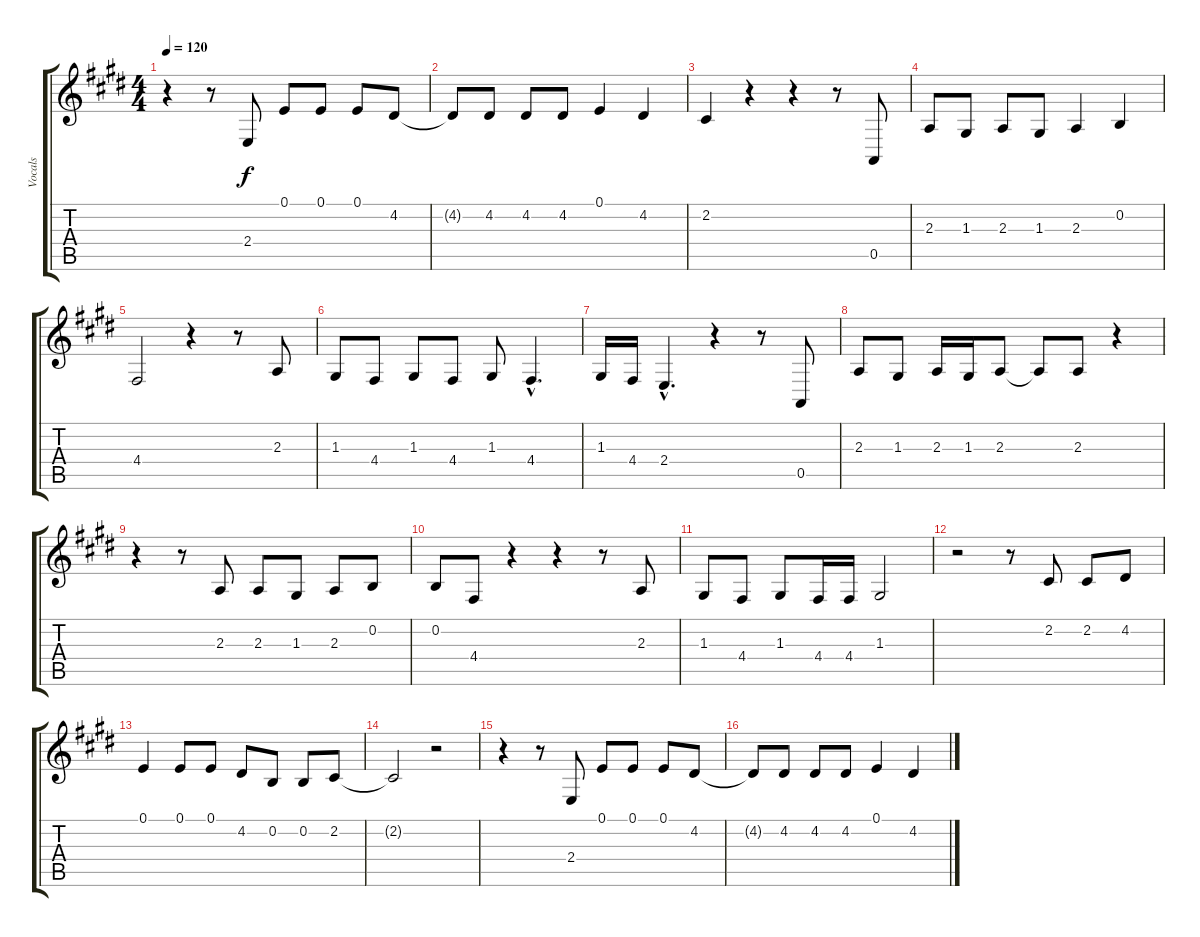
\track ("Vocals" "Vocals") {instrument lead6voice}
\staff {score tabs}
\tuning (E4 B3 G3 D3 A2 E2) {hide}
\ts (4 4)
\tempo 120
\clef g2
\ks e
r.4{dy f} r.8 2.4.8 0.1.8 0.1.8 0.1.8 4.2.8 |
4.2{t}.8 4.2.8 4.2.8 4.2.8 0.1.4 4.2.4 |
2.2.4 r.4 r.4 r.8 0.5.8 |
2.3.8 1.3.8 2.3.8 1.3.8 2.3.4 0.2.4 |
4.4.2 r.4 r.8 2.3.8 |
1.3.8 4.4.8 1.3.8 4.4.8 1.3.8 4.4{hac}.4{d} |
1.3.16 4.4.16 2.4{hac}.4{d} r.4 r.8 0.5.8 |
2.3.8 1.3.8 2.3.16 1.3.16 2.3.8 2.3{t}.8 2.3.8 r.4 |
r.4 r.8 2.3.8 2.3.8 1.3.8 2.3.8 0.2.8 |
0.2.8 4.4.8 r.4 r.4 r.8 2.3.8 |
1.3.8 4.4.8 1.3.8 4.4.16 4.4.16 1.3.2 |
r.2 r.8 2.2.8 2.2.8 4.2.8 |
0.1.4 0.1.8 0.1.8 4.2.8 0.2.8 0.2.8 2.2.8 |
2.2{t}.2 r.2 |
r.4 r.8 2.4.8 0.1.8 0.1.8 0.1.8 4.2.8 |
4.2{t}.8 4.2.8 4.2.8 4.2.8 0.1.4 4.2.4
